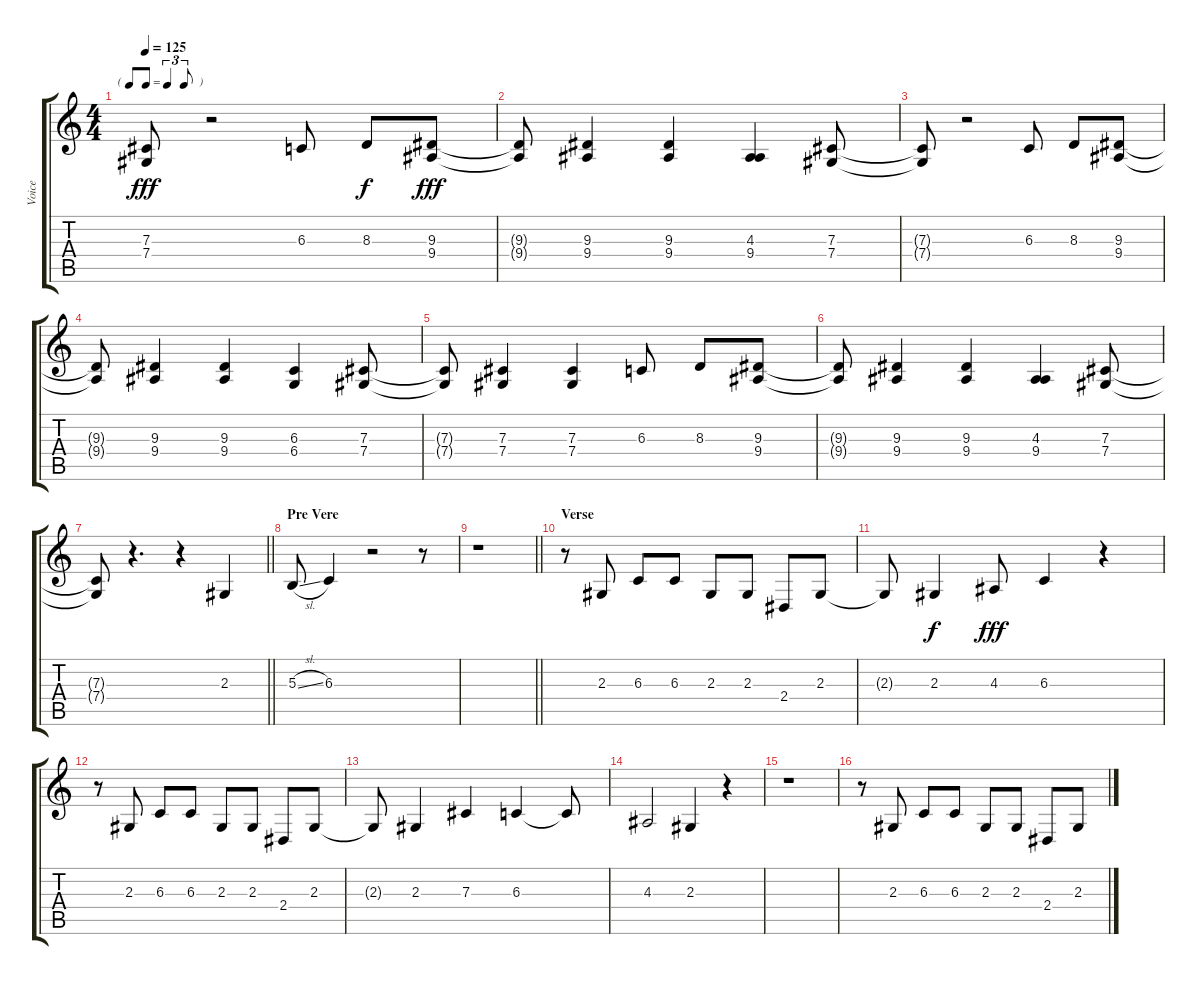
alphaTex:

\track ("Voice" "Voice") {instrument lead6voice}
\staff {score tabs}
\tuning (Eb4 Bb3 Gb3 Db3 Ab2 Eb2) {hide}
\ts (4 4)
\tf triplet8th
\tempo 125
\clef g2
\ks c
(7.3{t} 7.4{t}).8{dy fff} r.2 6.3.8 8.3.8{dy f} (9.3 9.4).8{dy fff} |
(9.3{t} 9.4{t}).8 (9.3 9.4).4 (9.3 9.4).4 (4.3 9.4).4 (7.3 7.4).8 |
(7.3{t} 7.4{t}).8 r.2 6.3.8 8.3.8 (9.3 9.4).8 |
(9.3{t} 9.4{t}).8 (9.3 9.4).4 (9.3 9.4).4 (6.3 6.4).4 (7.3 7.4).8 |
(7.3{t} 7.4{t}).8 (7.3 7.4).4 (7.3 7.4).4 6.3.8 8.3.8 (9.3 9.4).8 |
(9.3{t} 9.4{t}).8 (9.3 9.4).4 (9.3 9.4).4 (4.3 9.4).4 (7.3 7.4).8 |
\barLineRight lightlight
(7.3{t} 7.4{t}).8 r.4{d} r.4 2.3.4 |
\section ("" "Pre Vere")
5.3{sl}.8 6.3.4 r.2 r.8 |
\barLineRight lightlight
r.1 |
\section ("" "Verse")
r.8 2.3.8 6.3.8 6.3.8 2.3.8 2.3.8 2.4.8 2.3.8 |
2.3{t}.8 2.3.4{dy f} 4.3.8{dy fff} 6.3.4 r.4 |
r.8 2.3.8 6.3.8 6.3.8 2.3.8 2.3.8 2.4.8 2.3.8 |
2.3{t}.8 2.3.4 7.3.4 6.3.4 6.3{t}.8 |
4.3.2 2.3.4 r.4 |
r.1 |
r.8 2.3.8 6.3.8 6.3.8 2.3.8 2.3.8 2.4.8 2.3.8
